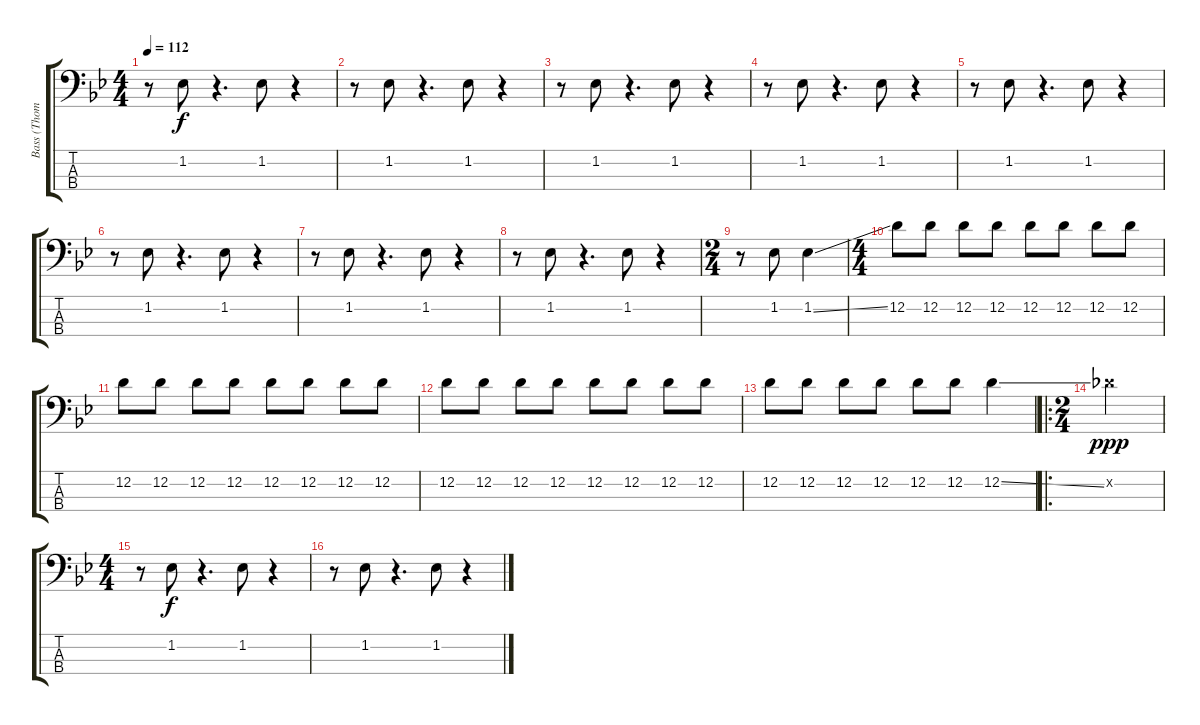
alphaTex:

\track ("Bass (Thompson)" "Bass (Thom") {instrument electricbassfinger}
\staff {score tabs}
\tuning (G2 D2 A1 E1) {hide}
\ts (4 4)
\tempo 112
\clef f4
\ks bb
r.8{dy f} 1.2.8 r.4{d} 1.2.8 r.4 |
r.8 1.2.8 r.4{d} 1.2.8 r.4 |
r.8 1.2.8 r.4{d} 1.2.8 r.4 |
r.8 1.2.8 r.4{d} 1.2.8 r.4 |
r.8 1.2.8 r.4{d} 1.2.8 r.4 |
r.8 1.2.8 r.4{d} 1.2.8 r.4 |
r.8 1.2.8 r.4{d} 1.2.8 r.4 |
r.8 1.2.8 r.4{d} 1.2.8 r.4 |
\ts (2 4)
r.8 1.2.8 1.2{ss}.4 |
\ts (4 4)
12.2.8 12.2.8 12.2.8 12.2.8 12.2.8 12.2.8 12.2.8 12.2.8 |
12.2.8 12.2.8 12.2.8 12.2.8 12.2.8 12.2.8 12.2.8 12.2.8 |
12.2.8 12.2.8 12.2.8 12.2.8 12.2.8 12.2.8 12.2.8 12.2.8 |
12.2.8 12.2.8 12.2.8 12.2.8 12.2.8 12.2.8 12.2{ss}.4 |
\ro
\ts (2 4)
11.2{x}.2{dy ppp} |
\ts (4 4)
r.8 1.2.8{dy f} r.4{d} 1.2.8 r.4 |
r.8 1.2.8 r.4{d} 1.2.8 r.4
